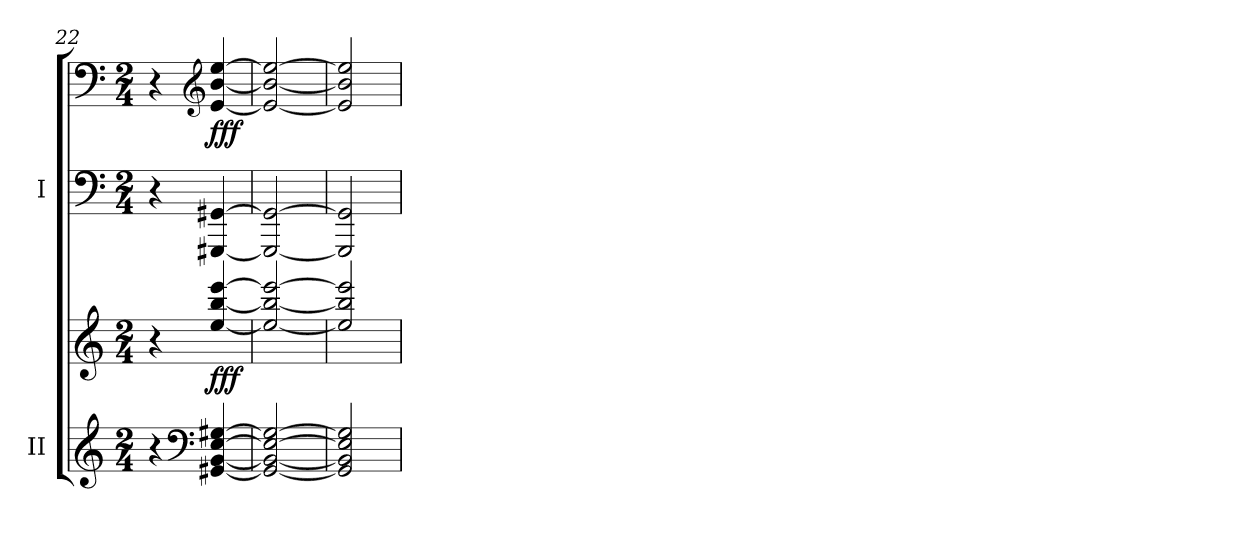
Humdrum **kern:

**kern	**kern	**dynam	**kern	**kern	**dynam
*part2	*part2	*part2	*part1	*part1	*part1
*staff4	*staff3	*staff3/4	*staff2	*staff1	*staff1/2
*I"II	*	*	*I"I	*	*
*I'II	*	*	*I'I	*	*
*clefG2	*clefG2	*	*clefF4	*clefF4	*
*k[]	*k[]	*	*k[]	*k[]	*
*M2/4	*M2/4	*	*M2/4	*M2/4	*
=22	=22	=22	=22	=22	=22
4r	4r	.	4r	4r	.
*clefF4	*	*	*	*clefG2	*
!	!	!LO:DY:b	!	!	!LO:DY:b
[4GG#X/ [4BB/ [4E/ [4G#X/	[4ee/ [4bb/ [4eee/	fff	[4GGG#X/ [4GG#X/	[4e/ [4b/ [4ee/	fff
=23	=23	=23	=23	=23	=23
2GG#/_ 2BB/_ 2E/_ 2G#/_	2ee/_ 2bb/_ 2eee/_	.	2GGG#/_ 2GG#/_	2e/_ 2b/_ 2ee/_	.
=24	=24	=24	=24	=24	=24
2GG#/] 2BB/] 2E/] 2G#/]	2ee/] 2bb/] 2eee/]	.	2GGG#/] 2GG#/]	2e/] 2b/] 2ee/]	.
=	=	=	=	=	=
*-	*-	*-	*-	*-	*-
